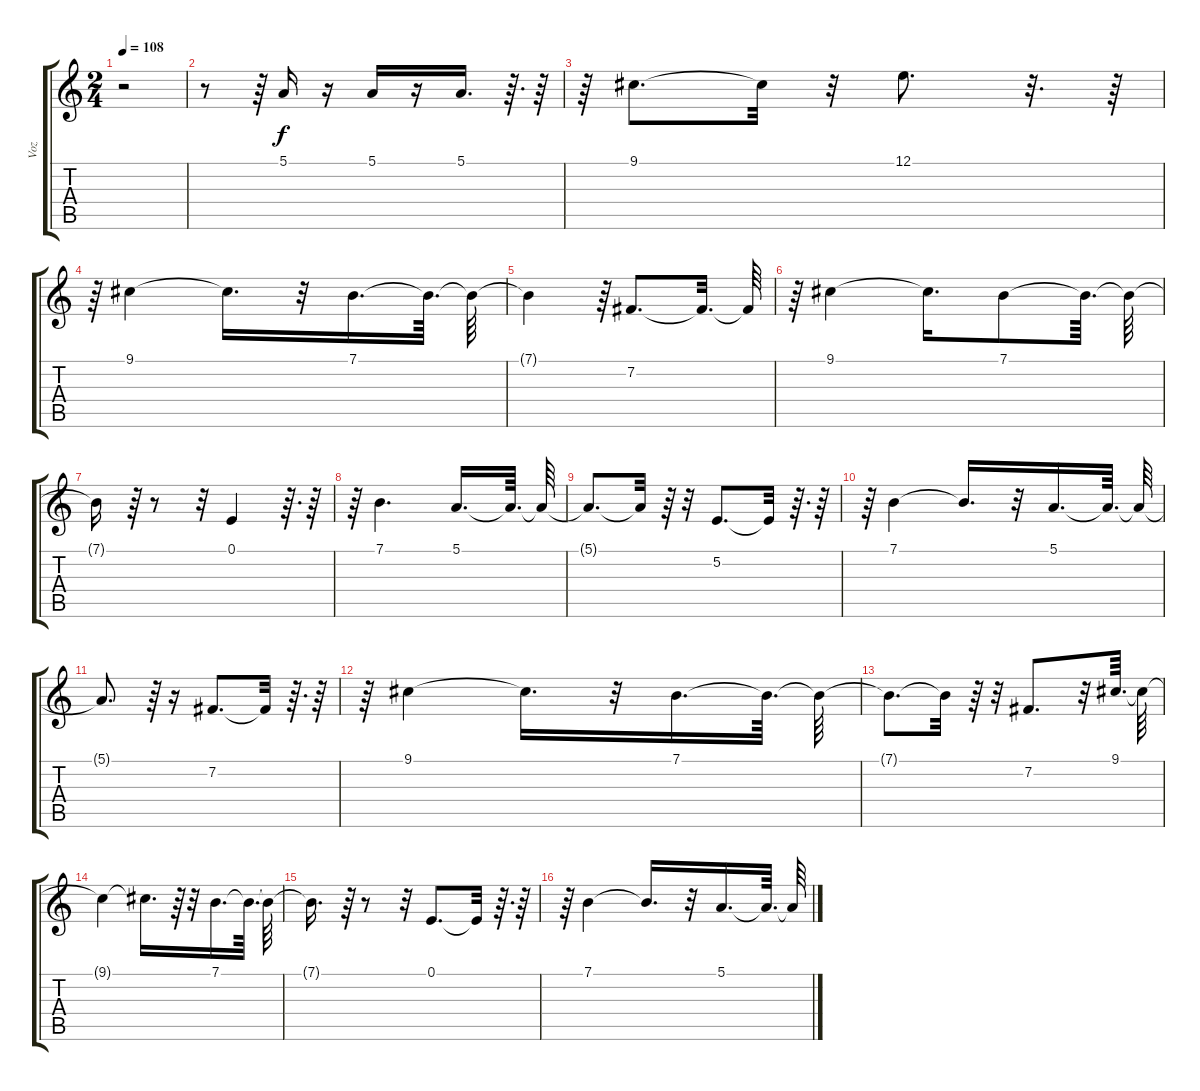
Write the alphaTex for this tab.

\track ("Voz" "Voz") {instrument acousticgrandpiano}
\staff {score tabs}
\tuning (E4 B3 G3 D3 A2 E2) {hide}
\ts (2 4)
\tempo 108
\clef g2
\ks c
r.2{dy f} |
r.8 r.64 5.1.16 r.16 5.1.16 r.16 5.1.16{d} r.64{d} r.64 |
r.64 9.1.8{d} 9.1{t}.32 r.32 12.1.8{d} r.32{d} r.64 |
r.64 9.1.4 9.1{t}.16{d} r.32 7.1.16{d} 7.1{t}.64{d} 7.1{t}.64 |
7.1{t}.4 r.64 7.2.8{d} 7.2{t}.32{d} 7.2{t}.64 |
r.64 9.1.4 9.1{t}.16{d} 7.1.8 7.1{t}.64{d} 7.1{t}.64 |
7.1{t}.16 r.64 r.8 r.32 0.1.4 r.64{d} r.64 |
r.64 7.1.4{d} 5.1.16{d} 5.1{t}.64{d} 5.1{t}.64 |
5.1{t}.8{d} 5.1{t}.32 r.64 r.32 5.2.8{d} 5.2{t}.32 r.64{d} r.64 |
r.64 7.1.4 7.1{t}.16{d} r.32 5.1.16{d} 5.1{t}.64{d} 5.1{t}.64 |
5.1{t}.8{d} r.64 r.16 7.2.8{d} 7.2{t}.32 r.64{d} r.64 |
r.64 9.1.4 9.1{t}.16{d} r.32 7.1.16{d} 7.1{t}.64{d} 7.1{t}.64 |
7.1{t}.8{d} 7.1{t}.32 r.64 r.32 7.2.8{d} r.32 9.1.64{d} 9.1{t}.64 |
9.1{t}.4 9.1{t}.16{d} r.64 r.32 7.1.16{d} 7.1{t}.64{d} 7.1{t}.64 |
7.1{t}.16{d} r.64 r.8 r.32 0.1.8{d} 0.1{t}.32 r.64{d} r.64 |
r.64 7.1.4 7.1{t}.16{d} r.32 5.1.16{d} 5.1{t}.64{d} 5.1{t}.64
